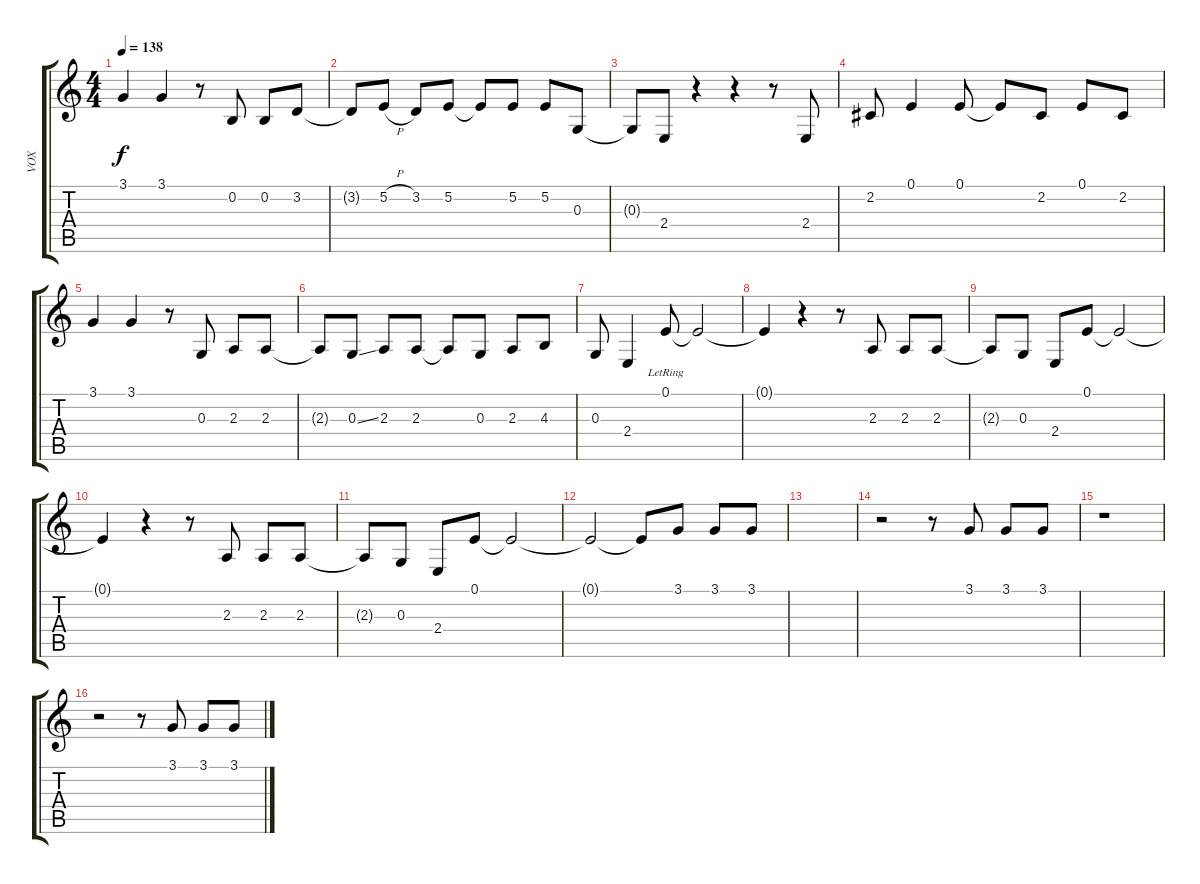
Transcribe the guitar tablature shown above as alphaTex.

\track ("VOX" "VOX") {instrument altosax}
\staff {score tabs}
\tuning (E4 B3 G3 D3 A2 E2) {hide}
\ts (4 4)
\tempo 138
\clef g2
\ks c
3.1.4{dy f} 3.1.4 r.8 0.2.8 0.2.8 3.2.8 |
3.2{t}.8 5.2{h}.8 3.2.8 5.2.8 5.2{t}.8 5.2.8 5.2.8 0.3.8 |
0.3{t}.8 2.4.8 r.4 r.4 r.8 2.4.8 |
2.2.8 0.1.4 0.1.8 0.1{t}.8 2.2.8 0.1.8 2.2.8 |
3.1.4 3.1.4 r.8 0.3.8 2.3.8 2.3.8 |
2.3{t}.8 0.3{ss}.8 2.3.8 2.3.8 2.3{t}.8 0.3.8 2.3.8 4.3.8 |
0.3.8 2.4.4 0.1{lr}.8 0.1{t}.2 |
0.1{t}.4 r.4 r.8 2.3.8 2.3.8 2.3.8 |
2.3{t}.8 0.3.8 2.4.8 0.1.8 0.1{t}.2 |
0.1{t}.4 r.4 r.8 2.3.8 2.3.8 2.3.8 |
2.3{t}.8 0.3.8 2.4.8 0.1.8 0.1{t}.2 |
0.1{t}.2 0.1{t}.8 3.1.8 3.1.8 3.1.8 |
|
r.2 r.8 3.1.8 3.1.8 3.1.8 |
r.1 |
r.2{volume 10} r.8 3.1.8 3.1.8 3.1.8
